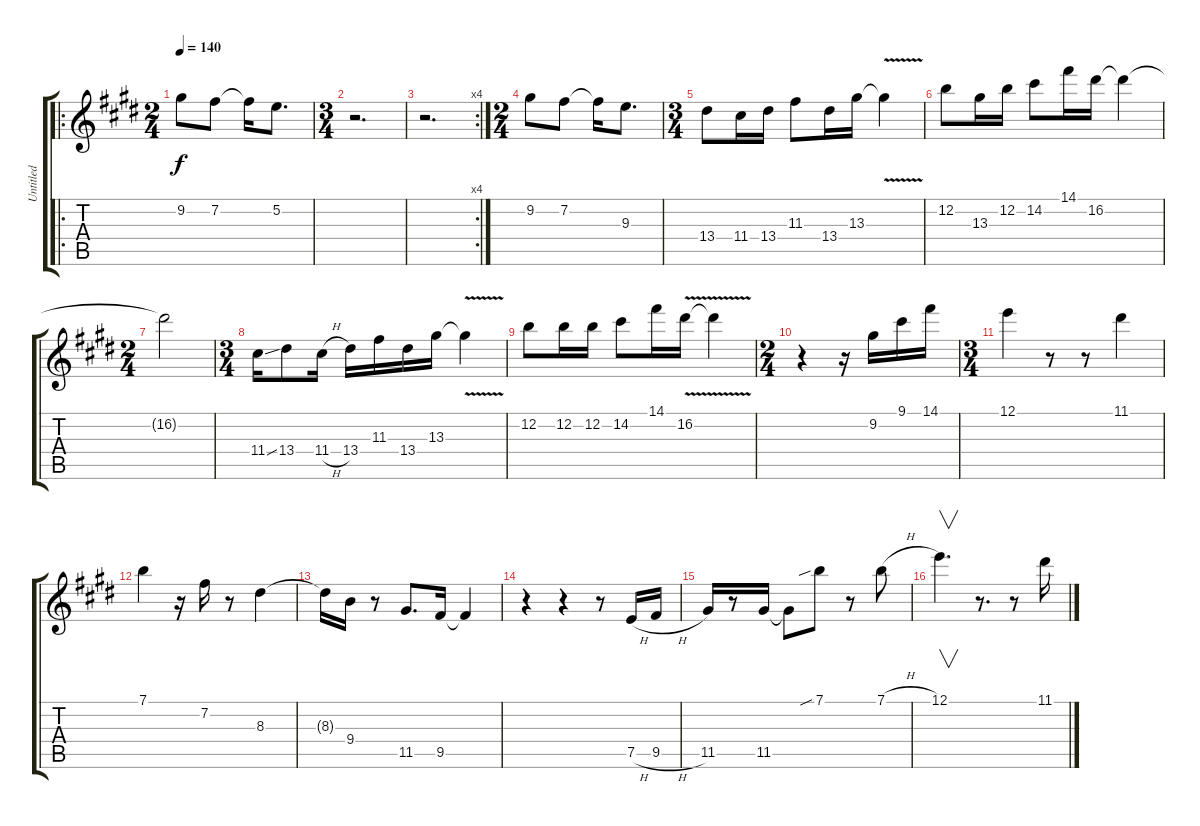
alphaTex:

\track ("Untitled" "Untitled") {instrument synthbass2}
\staff {score tabs}
\tuning (E4 B3 G3 D3 A2 E2) {hide}
\ro
\ts (2 4)
\tempo 140
\clef g2
\ks e
9.2.8{dy f instrument synthbass2} 7.2.8 7.2{t}.16 5.2.8{d} |
\ts (3 4)
\ks c#minor
r.2{d} |
\rc 4
r.2{d} |
\ts (2 4)
9.2.8 7.2.8 7.2{t}.16 9.3.8{d} |
\ts (3 4)
13.4.8 11.4.16 13.4.16 11.3.8 13.4.16 13.3.16 13.3{v t}.4 |
\ks e
12.2.8 13.3.16 12.2.16 14.2.8 14.1.16 16.2.16 16.2{t}.4 |
\ts (2 4)
\ks c#minor
16.2{t}.2 |
\ts (3 4)
11.4{ss}.16 13.4.8 11.4{h}.16 13.4.16 11.3.16 13.4.16 13.3.16 13.3{v t}.4 |
12.2.8 12.2.16 12.2.16 14.2.8 14.1.16 16.2{v}.16 16.2{v t}.4 |
\ts (2 4)
\ks e
r.4 r.16 9.2.16 9.1.16 14.1.16 |
\ts (3 4)
\ks c#minor
12.1.4 r.8 r.8 11.1.4 |
7.1.4 r.16 7.2.16 r.8 8.3.4 |
8.3{t}.16 9.4.16 r.8 11.5.8{d} 9.5.16 9.5{t}.4 |
\ks e
r.4 r.4 r.8 7.5{h}.16 9.5{h}.16 |
\ks c#minor
11.5.16 r.8 11.5.16 11.5{t}.8 7.1{sib}.8 r.8 7.1{h}.8 |
12.1.4{v d} r.8{d} r.8 11.1{h}.16
